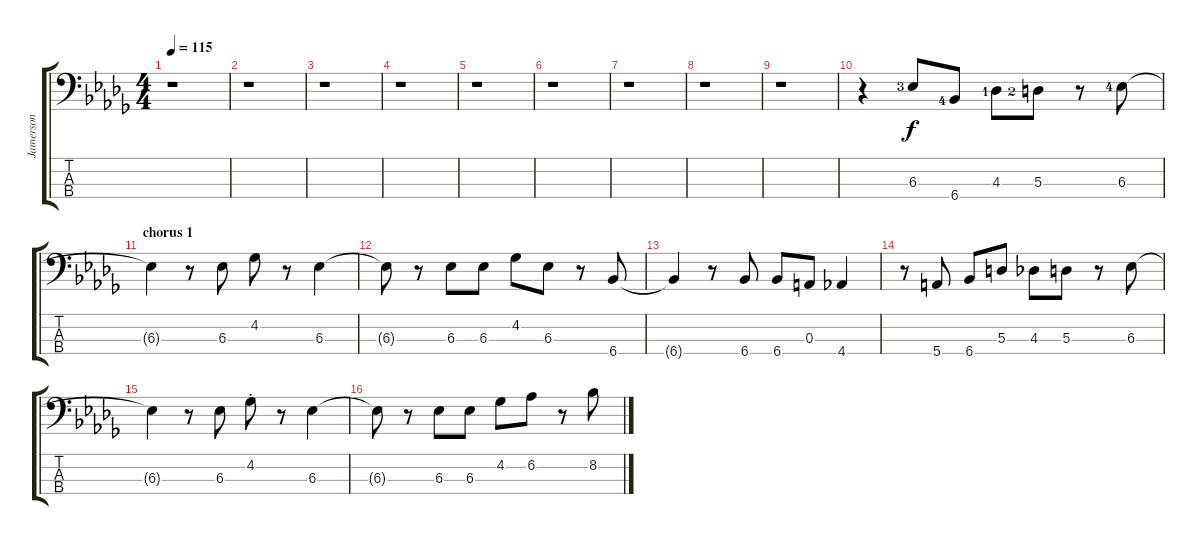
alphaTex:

\track ("Jamerson" "Jamerson") {instrument acousticbass}
\staff {score tabs}
\tuning (G2 D2 A1 E1) {hide}
\ts (4 4)
\tempo 115
\clef f4
\ks db
r.1{dy f instrument acousticbass} |
r.1 |
r.1 |
r.1 |
r.1 |
r.1 |
r.1 |
r.1 |
r.1 |
r.4 6.3{lf 4}.8 6.4{lf 5}.8 4.3{lf 2}.8 5.3{lf 3}.8 r.8 6.3{lf 5}.8 |
\section ("" "chorus 1")
6.3{t}.4 r.8 6.3.8 4.2.8 r.8 6.3.4 |
6.3{t}.8 r.8 6.3.8 6.3.8 4.2.8 6.3.8 r.8 6.4.8 |
6.4{t}.4 r.8 6.4.8 6.4.8 0.3.8 4.4.4 |
r.8 5.4.8 6.4.8 5.3.8 4.3.8 5.3.8 r.8 6.3.8 |
6.3{t}.4 r.8 6.3.8 4.2{st}.8 r.8 6.3.4 |
6.3{t}.8 r.8 6.3.8 6.3.8 4.2.8 6.2.8 r.8 8.2.8
